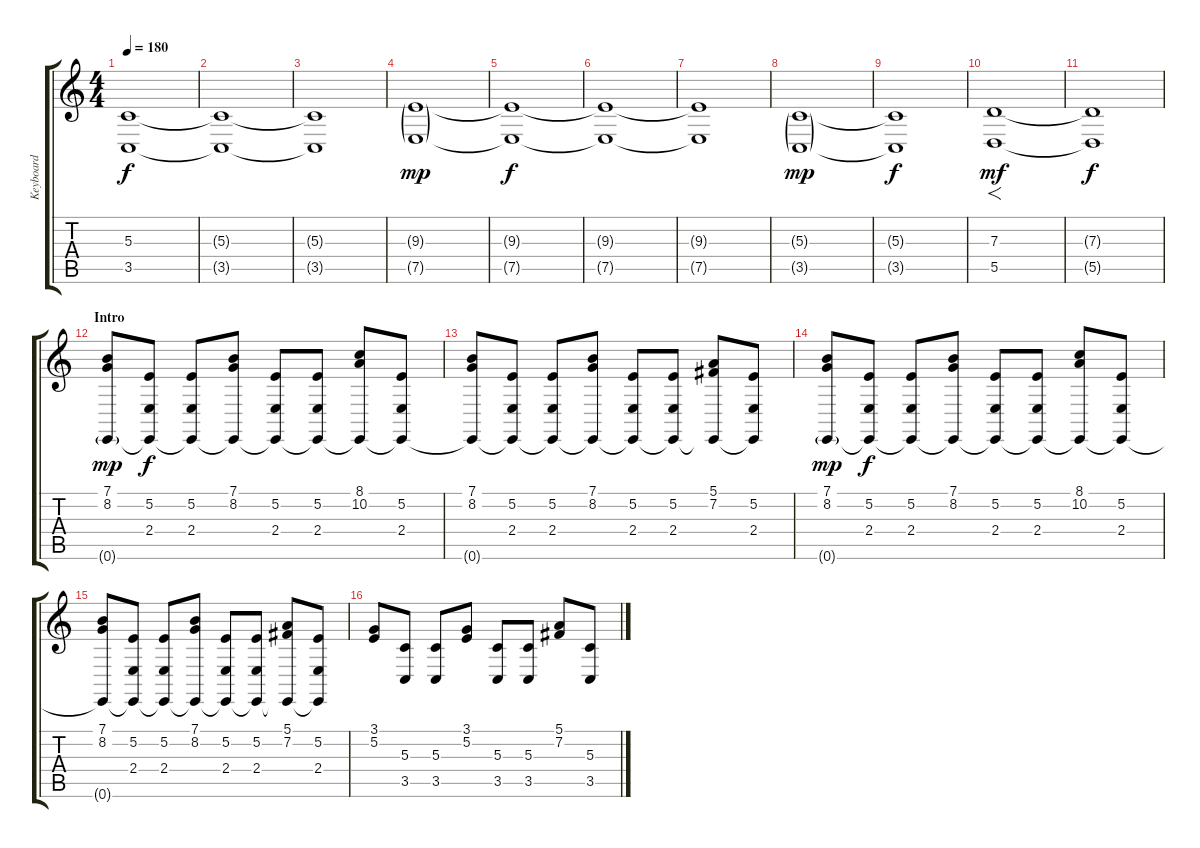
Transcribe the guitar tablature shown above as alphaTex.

\track ("Keyboard" "Keyboard") {instrument choiraahs}
\staff {score tabs}
\tuning (E4 B3 G3 D3 A2 E2) {hide}
\ts (4 4)
\tempo 180
\clef g2
\ks c
(5.3{t} 3.5{t}).1{dy f} |
(5.3{t} 3.5{t}).1 |
(5.3{t} 3.5{t}).1 |
(9.3{g} 7.5{g}).1{dy mp} |
(9.3{t} 7.5{t}).1{dy f} |
(9.3{t} 7.5{t}).1 |
(9.3{t} 7.5{t}).1 |
(5.3{g} 3.5{g}).1{dy mp} |
(5.3{t} 3.5{t}).1{dy f} |
(7.3 5.5).1{f dy mf} |
(7.3{t} 5.5{t}).1{dy f} |
\section ("" "Intro")
(7.1 8.2 0.6{g}).8{dy mp} (5.2 2.4 0.6{t}).8{dy f} (5.2 2.4 0.6{t}).8 (7.1 8.2 0.6{t}).8 (5.2 2.4 0.6{t}).8 (5.2 2.4 0.6{t}).8 (8.1 10.2 0.6{t}).8 (5.2 2.4 0.6{t}).8 |
(7.1 8.2 0.6{t}).8 (5.2 2.4 0.6{t}).8 (5.2 2.4 0.6{t}).8 (7.1 8.2 0.6{t}).8 (5.2 2.4 0.6{t}).8 (5.2 2.4 0.6{t}).8 (5.1 7.2 0.6{t}).8 (5.2 2.4 0.6{t}).8 |
(7.1 8.2 0.6{g}).8{dy mp} (5.2 2.4 0.6{t}).8{dy f} (5.2 2.4 0.6{t}).8 (7.1 8.2 0.6{t}).8 (5.2 2.4 0.6{t}).8 (5.2 2.4 0.6{t}).8 (8.1 10.2 0.6{t}).8 (5.2 2.4 0.6{t}).8 |
(7.1 8.2 0.6{t}).8 (5.2 2.4 0.6{t}).8 (5.2 2.4 0.6{t}).8 (7.1 8.2 0.6{t}).8 (5.2 2.4 0.6{t}).8 (5.2 2.4 0.6{t}).8 (5.1 7.2 0.6{t}).8 (5.2 2.4 0.6{t}).8 |
(3.1 5.2).8 (5.3 3.5).8 (5.3 3.5).8 (3.1 5.2).8 (5.3 3.5).8 (5.3 3.5).8 (5.1 7.2).8 (5.3 3.5).8
